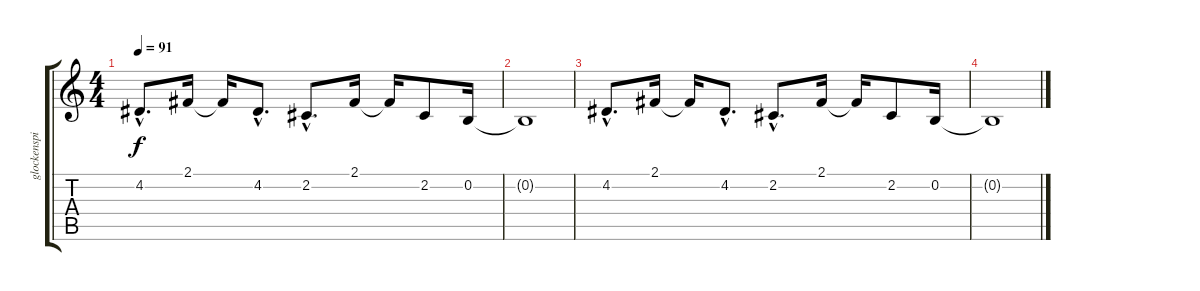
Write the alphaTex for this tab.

\track ("glockenspiel" "glockenspi") {instrument glockenspiel}
\staff {score tabs}
\tuning (E4 B3 G3 D3 A2 E2) {hide}
\ts (4 4)
\tempo 91
\clef g2
\ks c
4.2{hac}.8{d dy f} 2.1.16 2.1{t}.16 4.2{hac}.8{d} 2.2{hac}.8{d} 2.1.16 2.1{t}.16 2.2.8 0.2.16 |
0.2{t}.1 |
4.2{hac}.8{d} 2.1.16 2.1{t}.16 4.2{hac}.8{d} 2.2{hac}.8{d} 2.1.16 2.1{t}.16 2.2.8 0.2.16 |
0.2{t}.1
